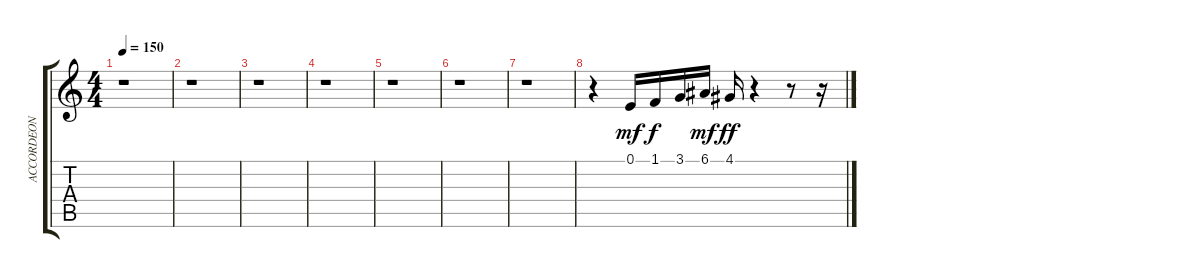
\track ("ACCORDEON" "ACCORDEON") {instrument tangoaccordion}
\staff {score tabs}
\tuning (E4 B3 G3 D3 A2 E2) {hide}
\ts (4 4)
\tempo 150
\clef g2
\ks c
r.1{dy f} |
r.1 |
r.1 |
r.1 |
r.1 |
r.1 |
r.1 |
r.4 0.1.16{dy mf} 1.1.16{dy f} 3.1.16 6.1.16{dy mf} 4.1.16{dy ff} r.4 r.8 r.16
